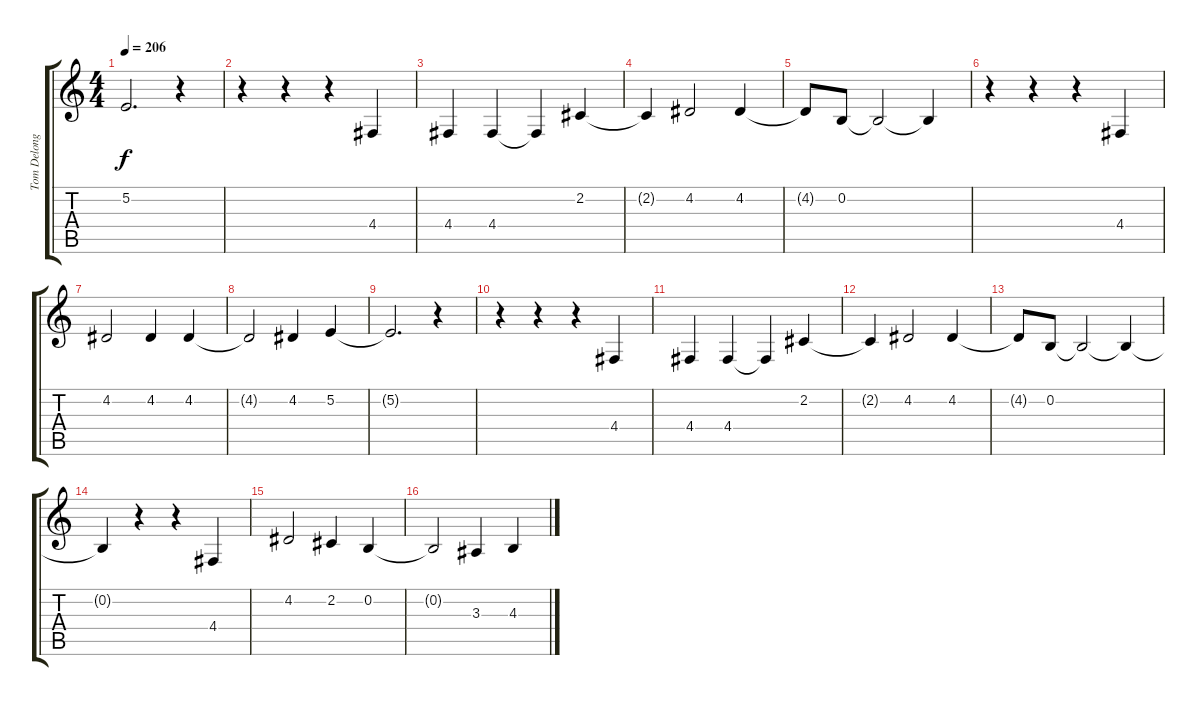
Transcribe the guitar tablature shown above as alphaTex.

\track ("Tom Delonge - Vocals" "Tom Delong") {instrument altosax}
\staff {score tabs}
\tuning (E4 B3 G3 D3 A2 E2) {hide}
\ts (4 4)
\tempo 206
\clef g2
\ks c
5.2{t}.2{d dy f} r.4 |
r.4 r.4 r.4 4.4.4 |
4.4.4 4.4.4 4.4{t}.4 2.2.4 |
2.2{t}.4 4.2.2 4.2.4 |
4.2{t}.8 0.2.8 0.2{t}.2 0.2{t}.4 |
r.4 r.4 r.4 4.4.4 |
4.2.2 4.2.4 4.2.4 |
4.2{t}.2 4.2.4 5.2.4 |
5.2{t}.2{d} r.4 |
r.4 r.4 r.4 4.4.4 |
4.4.4 4.4.4 4.4{t}.4 2.2.4 |
2.2{t}.4 4.2.2 4.2.4 |
4.2{t}.8 0.2.8 0.2{t}.2 0.2{t}.4 |
0.2{t}.4 r.4 r.4 4.4.4 |
4.2.2 2.2.4 0.2.4 |
0.2{t}.2 3.3.4 4.3.4
